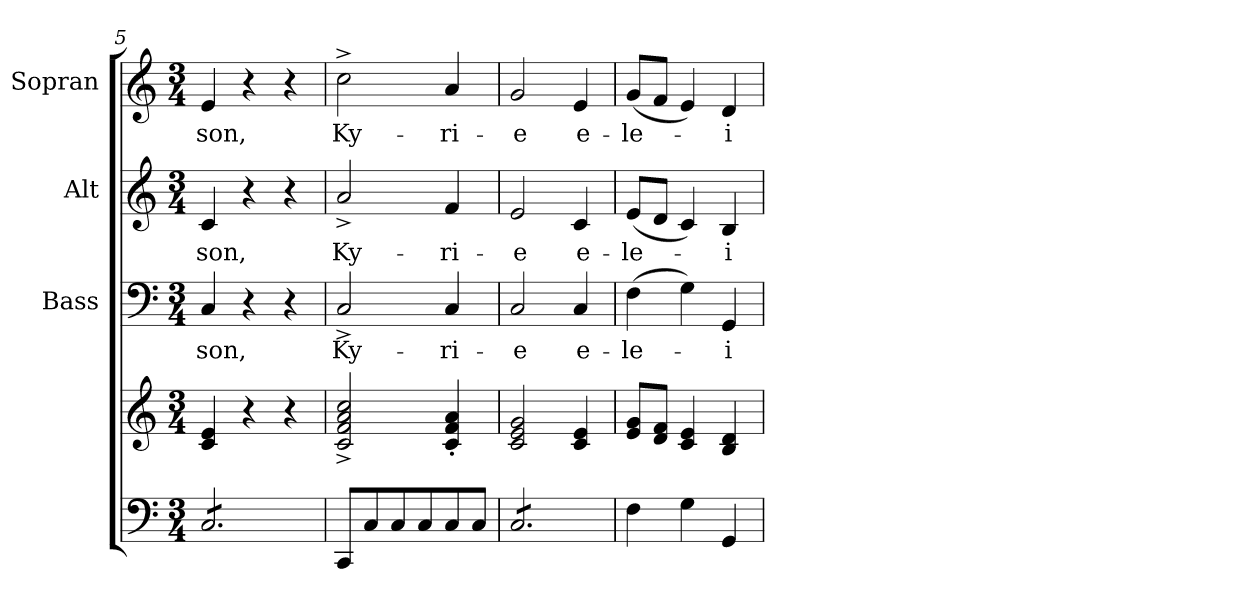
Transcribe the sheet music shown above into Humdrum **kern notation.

**kern	**kern	**kern	**text	**kern	**text	**kern	**text
*part4	*part4	*part3	*part3	*part2	*part2	*part1	*part1
*staff5	*staff4	*staff3	*staff3	*staff2	*staff2	*staff1	*staff1
*	*	*I"Bass	*	*I"Alt	*	*I"Sopran	*
*	*	*I'B.	*	*I'A.	*	*I'S.	*
*clefF4	*clefG2	*clefF4	*	*clefG2	*	*clefG2	*
*k[]	*k[]	*k[]	*	*k[]	*	*k[]	*
*C:	*C:	*C:	*	*C:	*	*C:	*
*M3/4	*M3/4	*M3/4	*	*M3/4	*	*M3/4	*
=5	=5	=5	=5	=5	=5	=5	=5
!	!	!	!LO:LY:b	!	!LO:LY:b	!	!LO:LY:b
*tremolo	*	*	*	*	*	*	*
8C/L	4c/ 4e/	4C/	-son,	4c/	-son,	4e/	-son,
8C/	.	.	.	.	.	.	.
8C/	4r	4r	.	4r	.	4r	.
8C/	.	.	.	.	.	.	.
8C/	4r	4r	.	4r	.	4r	.
8C/J	.	.	.	.	.	.	.
*Xtremolo	*	*	*	*	*	*	*
=6	=6	=6	=6	=6	=6	=6	=6
!	!	!	!LO:LY:b	!	!LO:LY:b	!	!LO:LY:b
8CC/L	2c/^< 2f/^< 2a/^< 2cc/^<	2C^>/	Ky-	2a^>/	Ky-	2cc^>\	Ky-
8C/	.	.	.	.	.	.	.
8C/	.	.	.	.	.	.	.
8C/	.	.	.	.	.	.	.
!	!	!	!LO:LY:b	!	!LO:LY:b	!	!LO:LY:b
8C/	4c/'< 4f/'< 4a/'<	4C/	-ri-	4f/	-ri-	4a/	-ri-
8C/J	.	.	.	.	.	.	.
!!LO:LB:g=z
=7	=7	=7	=7	=7	=7	=7	=7
!	!	!	!LO:LY:b	!	!LO:LY:b	!	!LO:LY:b
*tremolo	*	*	*	*	*	*	*
8C/L	2c/ 2e/ 2g/	2C/	-e	2e/	-e	2g/	-e
8C/	.	.	.	.	.	.	.
8C/	.	.	.	.	.	.	.
8C/	.	.	.	.	.	.	.
!	!	!	!LO:LY:b	!	!LO:LY:b	!	!LO:LY:b
8C/	4c/ 4e/	4C/	e-	4c/	e-	4e/	e-
8C/J	.	.	.	.	.	.	.
*Xtremolo	*	*	*	*	*	*	*
=8	=8	=8	=8	=8	=8	=8	=8
!	!	!	!LO:LY:b	!	!LO:LY:b	!	!LO:LY:b
4F\	8e/ 8g/L	(>4F\	-le-	(<8e/L	-le-	(<8g/L	-le-
.	8d/ 8f/J	.	.	8d/J	.	8f/J	.
4G\	4c/ 4e/	4G\)	.	4c/)	.	4e/)	.
!	!	!	!LO:LY:b	!	!LO:LY:b	!	!LO:LY:b
4GG/	4B/ 4d/	4GG/	-i-	4B/	-i-	4d/	-i-
=	=	=	=	=	=	=	=
*-	*-	*-	*-	*-	*-	*-	*-
